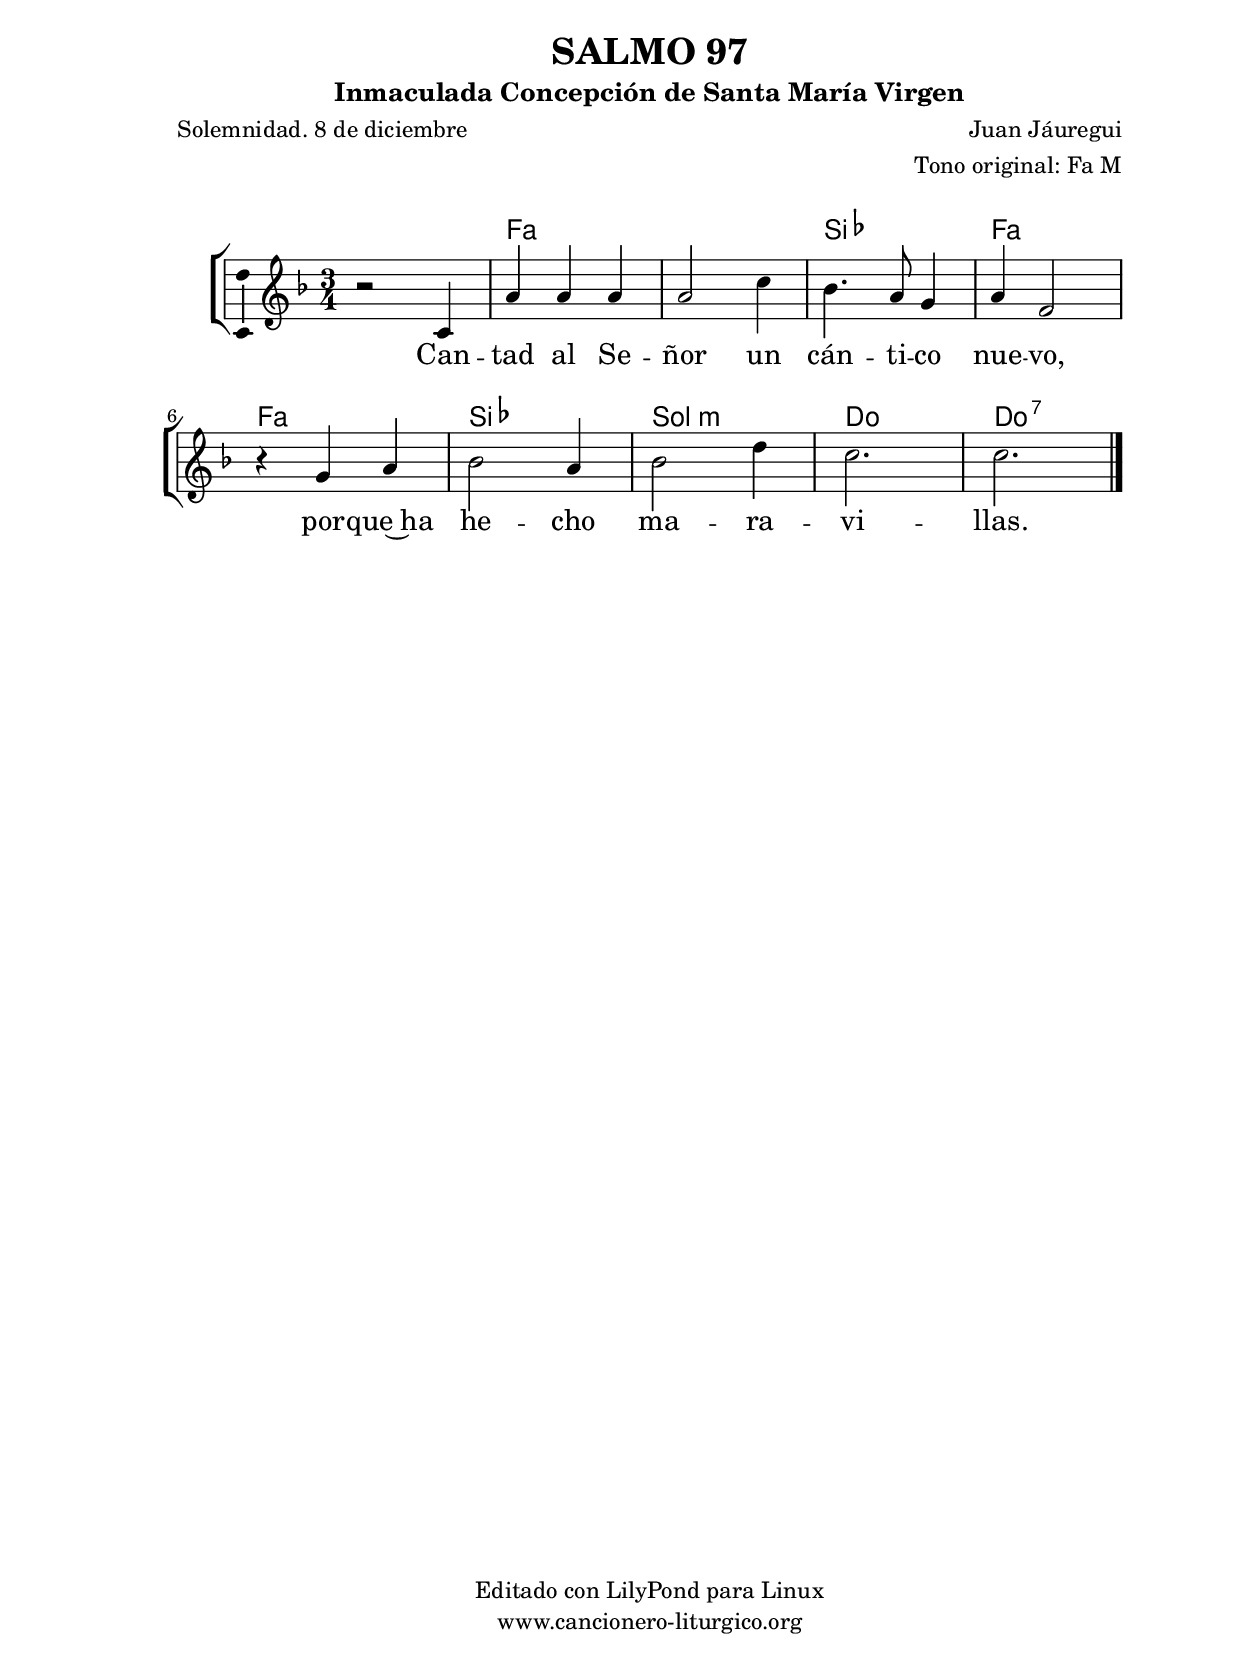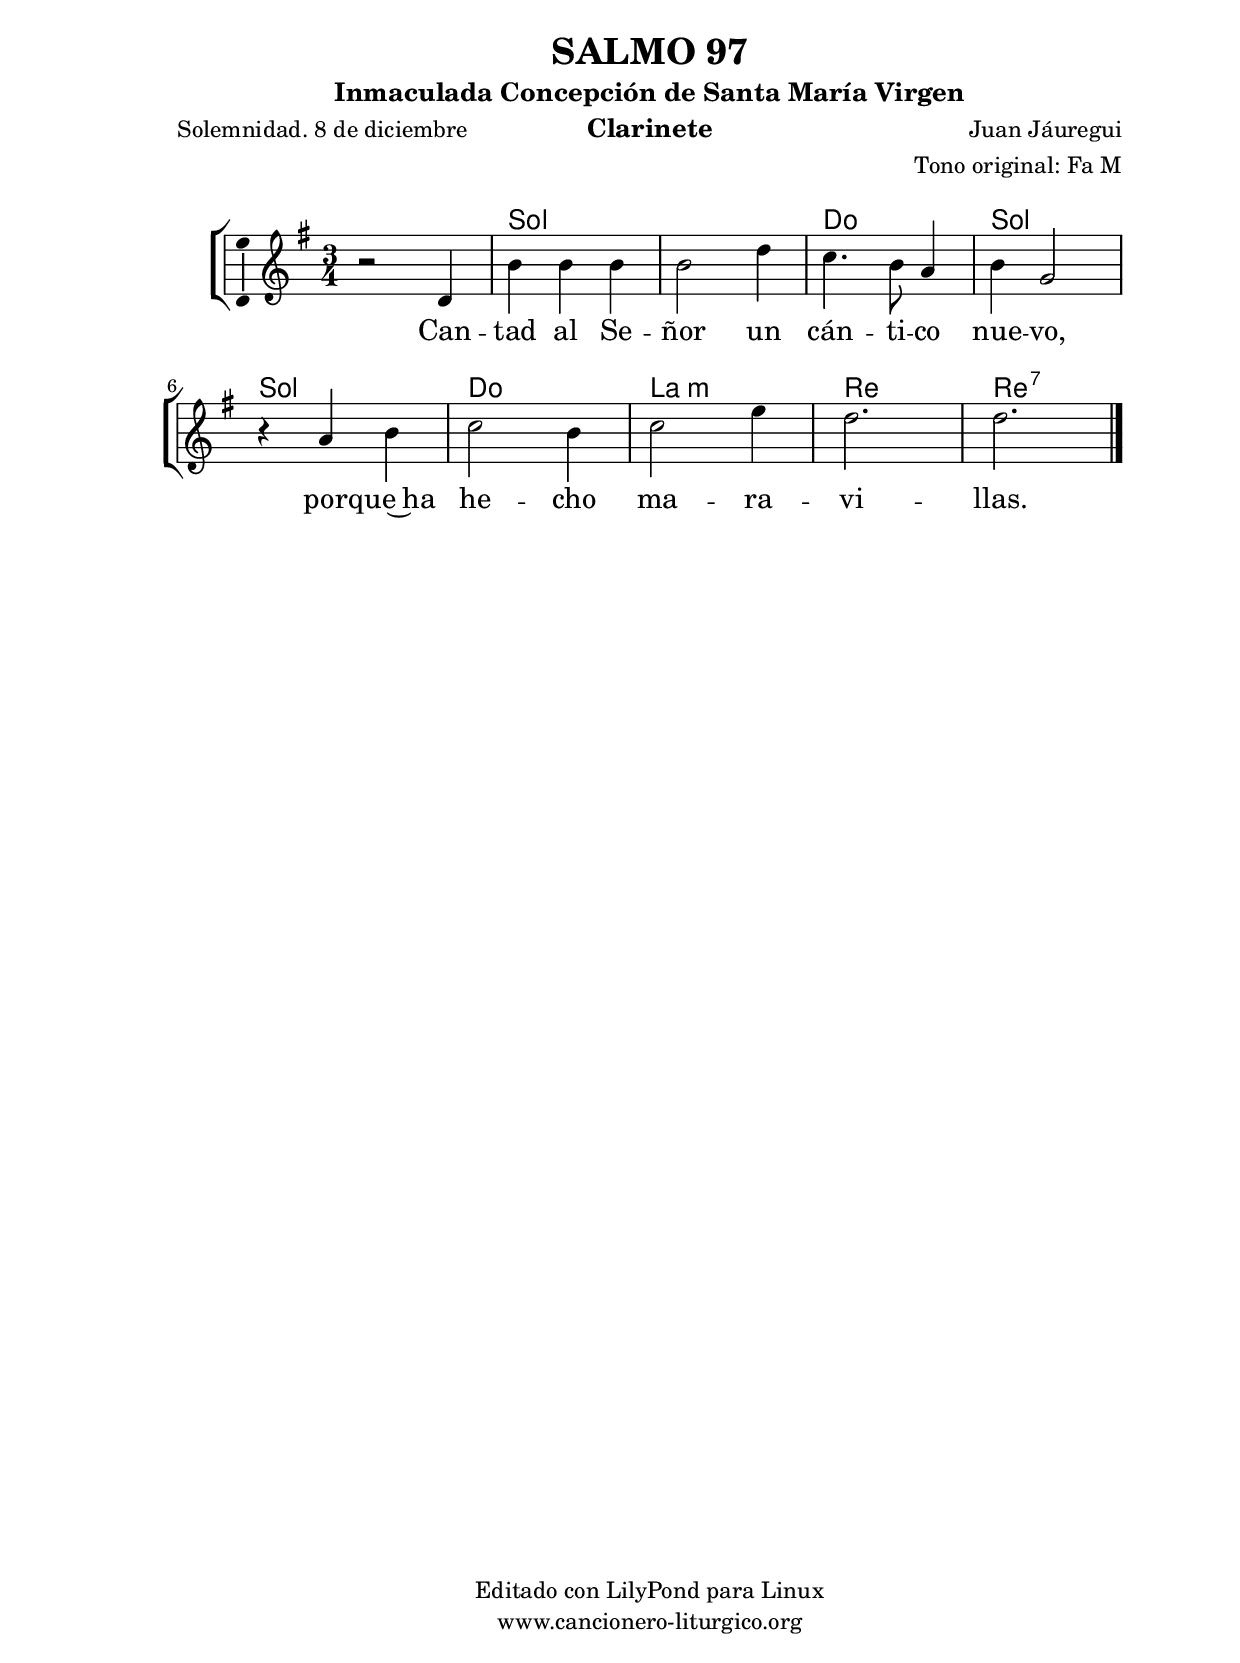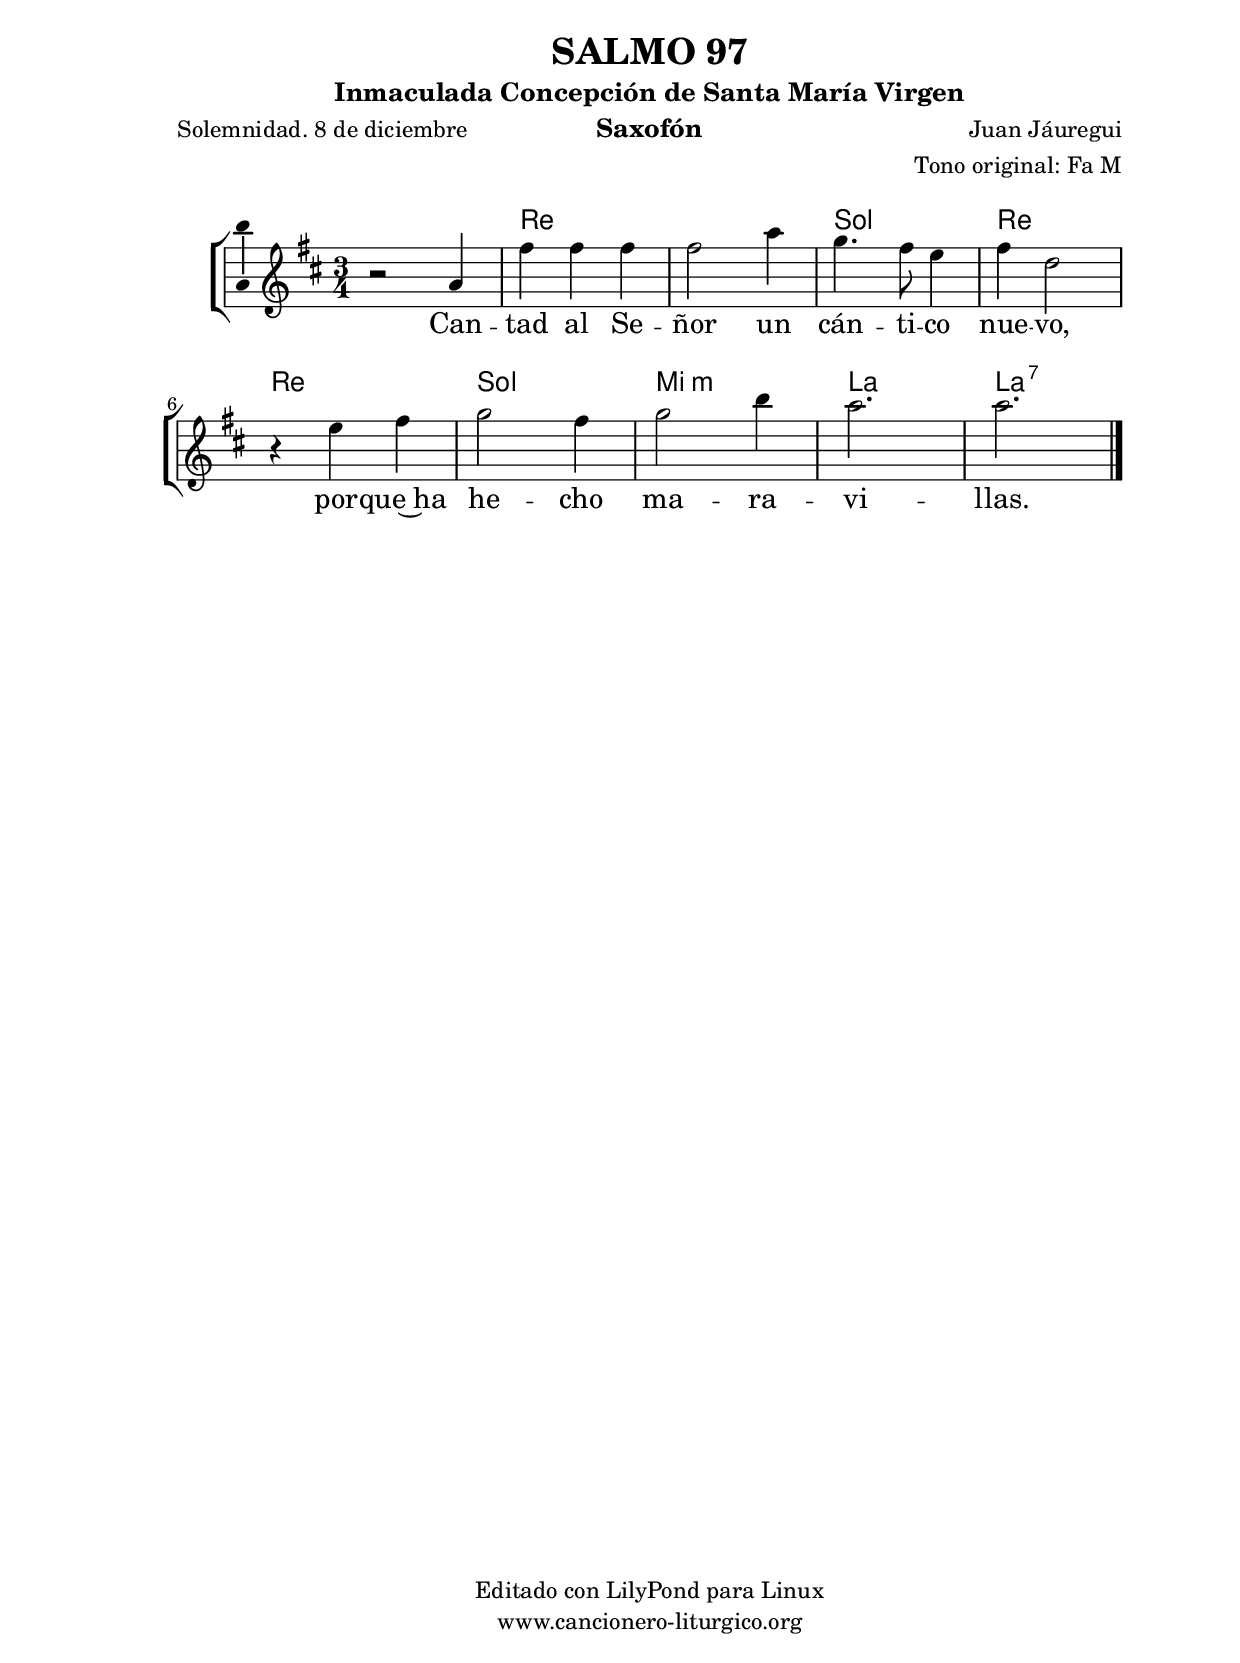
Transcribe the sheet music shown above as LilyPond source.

%
%para convertir .midi en .wav:
%timidity filename.midi -Ow -o finename.wav
%
%
%Para convertir de .wav a .mp3:
%lame -h -m j filename.wav
%
%
%para escuchar el midi:
%timidity nombrefichero.midi
%


%versión de lilypond para la que se ha escrito esta partitura:
\version "2.16.0"

	%Tamaño papel
	#(set-default-paper-size "a4")
	%Tamaño partitura
	#(set-global-staff-size 20)
	%No responde al pulsar sobre una nota
	#(ly:set-option 'point-and-click #f)

%parámetros del encabezamiento:
\header {
	title = "SALMO 97"
	subtitle = "Inmaculada Concepción de Santa María Virgen"
	composer = "Juan Jáuregui"
	poet = "Solemnidad. 8 de diciembre"
	meter = ""
	arranger = "Tono original: Fa M"
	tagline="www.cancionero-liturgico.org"
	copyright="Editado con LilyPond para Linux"
	}

%parámetros asociados al papel:
\paper  {
	oddHeaderMarkup = \markup {\fill-line { \on-the-fly #not-first-page \fromproperty #'header:title \on-the-fly #not-first-page \fromproperty #'header:composer }}
	evenHeaderMarkup = \markup {\fill-line { \fromproperty #'header:composer \fromproperty #'header:title }}
	#(set-paper-size "a4")
	print-page-number = ##f
	first-page-number = 1
	print-first-page-number = ##f
%	head-separation = 3.0 \cm
	top-margin = 2.0 \cm
	bottom-margin = 0.5\cm
%%%	bottom-margin = -1.0\cm
	left-margin = 3.0 \cm
	line-width = 16.0 \cm 
	indent = 8\mm
	interscoreline = 2.\mm
	between-system-space = 15\mm
%	para que las partituras no llenen la hoja:
	ragged-bottom = ##t
%	idem para la última hoja:
	ragged-last-bottom = ##f
%	para que las partituras llenen el ancho del papel:
	ragged-last = ##f
	after-title-space = 2.5 \cm
%page-count=1
%system-count=8

	%Flexible Vertical Spacing
%	markup-markup-spacing =
%	#'((basic-distance . 15) (minimum-distance . 15) (padding . 3))
	markup-system-spacing =
	#'((basic-distance . 15) (minimum-distance . 15) (padding . 3))
	system-system-spacing =
	#'((basic-distance . 15) (minimum-distance . 15) (padding . 3))
	score-system-spacing =
	#'((basic-distance . 15) (minimum-distance . 15) (padding . 5))
%	top-system-spacing = % header
%	#'((basic-distance . 8) (minimum-distance . 0) (padding . 3))
%	top-markup-spacing =
%	#'((basic-distance . 20) (minimum-distance . 20) (padding . 3))
	last-bottom-spacing = % footer
	#'((basic-distance . 5) (minimum-distance . 5) (padding . 3))
%	score-markup-spacing =
%	#'((basic-distance . 16) (minimum-distance . 13) (padding . 3))

	}


%parámetros que afectan a toda la partitura:
global =  {
	%clave de sol (G):
	\clef G
	%armadura:
%	\transpose e ees
	\key f \major
	\tempo 4=120
	\set Score.tempoHideNote = ##t
	}


acordes = {
	\italianChords
	\chordmode {
%	\transpose e ees
{

s2.
f2. f bes f
f2. bes g:m c c:7

	}
	}
}

melodia = 
%	\transpose e ees
{
	\relative c'{
	\time 3/4

r2 c4
a'4 a a
a2 c4
bes4. a8 g4
a4 f2
r4 g4 a
bes2 a4
bes2 d4
c2.
c2.

	\bar "|."
	}
	}


texto = \lyricmode {
Can -- tad al Se -- ñor un cán -- ti -- co nue -- vo,
por -- que~ha he -- cho ma -- ra -- vi -- llas.
	}


acordesStaff = \context ChordNames = acordesStaff <<
	\set chordChanges = ##t
	\acordes
	>>


vozStaff = \context Voice = vozStaff
\with {\consists "Ambitus_engraver"}
<<
%	\set Staff.instrumentName = ""
%	\set Staff.shortInstrumentName = ""
%	\set Staff.midiInstrument = #"clarinet"
%	\set Staff.midiInstrument = #"cello"
%	\set Staff.midiInstrument = #"flute"
	\set Staff.midiInstrument = #"electric guitar (jazz)"
%	\set Staff.midiInstrument = #"english horn"
%	\set Staff.midiInstrument = #"violin"
%	\set Staff.midiInstrument = #"glockenspiel"
	\set Staff.midiMinimumVolume = #0.7
	\set Staff.midiMaximumVolume = #0.9
	\global
	\melodia
	>>


textoStaff = \context Lyrics = textoStaff <<
	\lyricsto vozStaff \texto
	>>

\book {
	\score {
		\context ChoirStaff {
			\override StaffGroup.SystemStartBracket #'collapse-height = #1
			\override Score.SystemStartBar #'collapse-height = #1
			<<
			\acordesStaff
			\vozStaff
			\textoStaff
			>>
			}
		\layout {
	    		\context {
				\Lyrics
				\override LyricText #'font-size = #2
				}
	   		 \context {
				\Score
				%fontSize = #3
				\override StaffSymbol #'staff-space = #(magstep +3)
				%\override Beam #'thickness = #0.55
				%\override SpacingSpanner #'spacing-increment = #1.0
				%\override Slur #'height-limit = #1.5
				}
			}
		}
	\score {
		\unfoldRepeats
		\context ChoirStaff {
			<<
			\acordesStaff
			\vozStaff
			>>
			}
		\midi {
	  		\context {
	  			\Score
				tempoWholesPerMinute = #(ly:make-moment 70 4)
				}
			}
		}
	}

%Partitura para clarinete
#(define output-suffix "C")
\book {
	\header{
		instrument = "Clarinete"
		}
	\score {
		\context ChoirStaff {
			\override StaffGroup.SystemStartBracket #'collapse-height = #1
			\override Score.SystemStartBar #'collapse-height = #1
\transpose c d
			<<
			\acordesStaff
			\vozStaff
			\textoStaff
			>>
			}
		\layout {
	    		\context {
				\Lyrics
				\override LyricText #'font-size = #2
				}
	   		 \context {
				\Score
				%fontSize = #3
				\override StaffSymbol #'staff-space = #(magstep +3)
				%\override Beam #'thickness = #0.55
				%\override SpacingSpanner #'spacing-increment = #1.0
				%\override Slur #'height-limit = #1.5
				}
			}
		}
	}

%Partitura para saxofón
#(define output-suffix "S")
\book {
	\header{
		instrument = "Saxofón"
		}
	\score {
		\context ChoirStaff {
			\override StaffGroup.SystemStartBracket #'collapse-height = #1
			\override Score.SystemStartBar #'collapse-height = #1
\transpose c a
			<<
			\acordesStaff
			\vozStaff
			\textoStaff
			>>
			}
		\layout {
	    		\context {
				\Lyrics
				\override LyricText #'font-size = #2
				}
	   		 \context {
				\Score
				%fontSize = #3
				\override StaffSymbol #'staff-space = #(magstep +3)
				%\override Beam #'thickness = #0.55
				%\override SpacingSpanner #'spacing-increment = #1.0
				%\override Slur #'height-limit = #1.5
				}
			}
		}
	}

